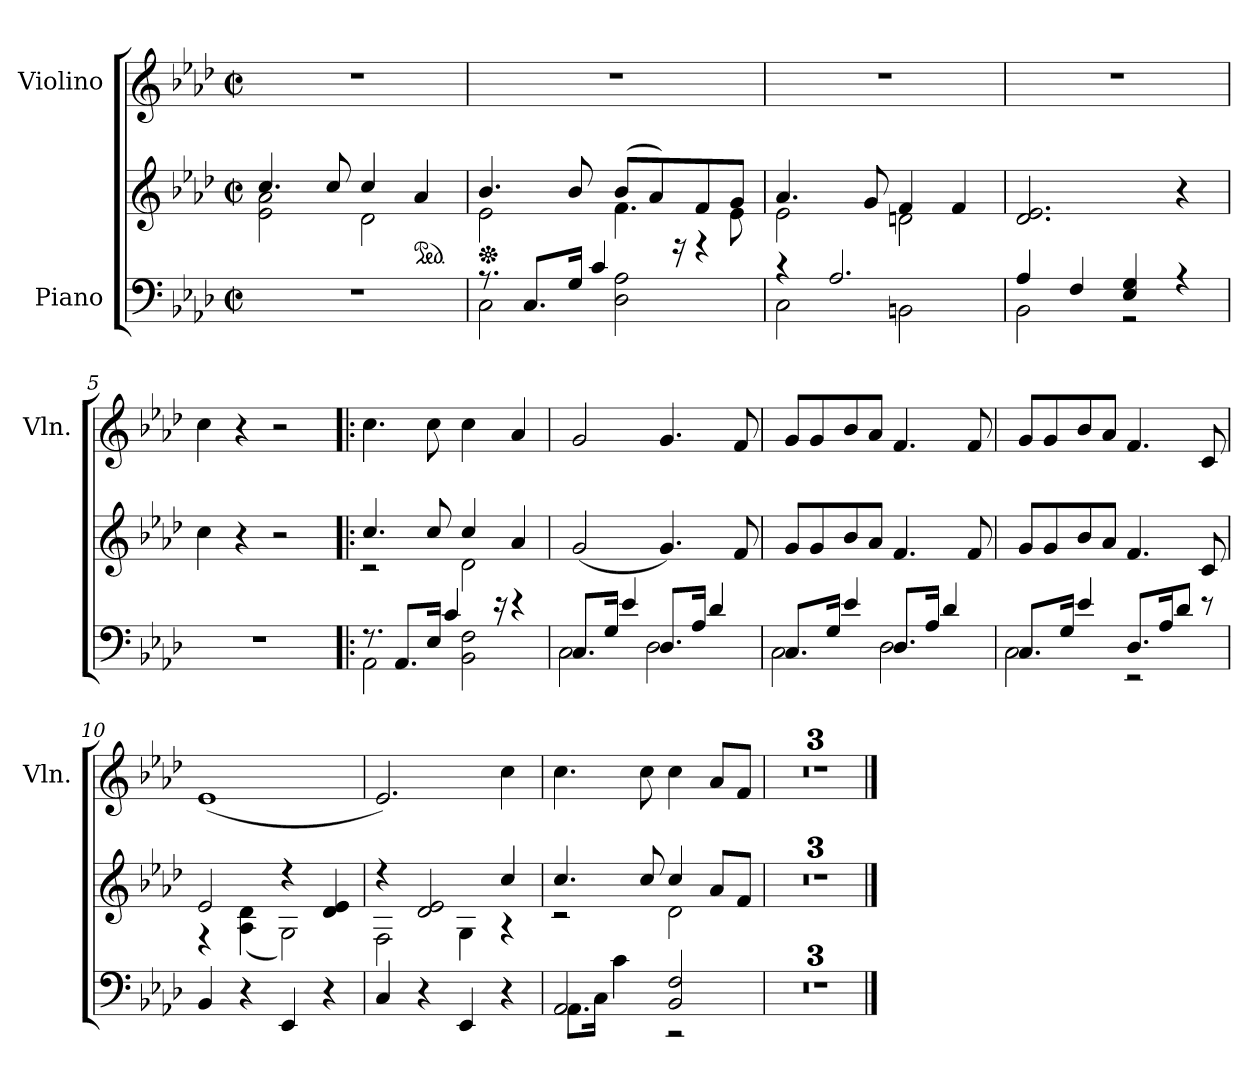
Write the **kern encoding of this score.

**kern	**kern	**kern
*part2	*part2	*part1
*staff3	*staff2	*staff1
*I"Piano	*	*I"Violino
*	*	*I'Vln.
*clefF4	*clefG2	*clefG2
*k[b-e-a-d-]	*k[b-e-a-d-]	*k[b-e-a-d-]
*M2/2	*M2/2	*M2/2
*met(c|)	*met(c|)	*met(c|)
=1	=1	=1
*	*^	*
1r	4.cc/	2e-\ 2a-\	1r
.	8cc/	.	.
.	4cc/	2d-\	.
*	*ped	*	*
.	4a-/	.	.
=2	=2	=2	=2
*^	*	*	*
*	*	*Xped	*	*
8.r	2C\	4.b-/	2e-\	1r
8.C/L	.	.	.	.
16G/Jk	.	8b-/	.	.
4c/	.	.	.	.
.	2D-\ 2A-\	(>8b-/L	4.f\	.
.	.	8a-/)	.	.
16r	.	.	.	.
4r	.	8f/	.	.
.	.	8g/J	8e-\	.
=3	=3	=3	=3	=3
4r	2C\	4.a-/	2e-\	1r
2.A-/	.	.	.	.
.	.	8g/	.	.
.	2BBn\	4f/	2dn\	.
.	.	4f/	.	.
*	*	*v	*v	*
=4	=4	=4	=4
4A-/	2BB-\	2.d-/ 2.e-/	1r
4F/	.	.	.
4E-/ 4G/	2r	.	.
4r	.	4r	.
*v	*v	*	*
!!LO:LB:g=z
=5	=5	=5
1r	4cc\	4cc\
.	4r	4r
.	2r	2r
=6!|:	=6!|:	=6!|:
*^	*^	*
8.r	2AA-\	4.cc/	2r	4.cc\
8.AA-/L	.	.	.	.
16E-/Jk	.	8cc/	.	8cc\
4c/	.	.	.	.
.	2BB-\ 2F\	4cc/	2d-\	4cc\
16r	.	.	.	.
4r	.	4a-/	.	4a-/
*	*	*v	*v	*
=7	=7	=7	=7
8.C/L	2C\	(<2g/	2g/
16G/Jk	.	.	.
4e-/	.	.	.
8.D-/L	2D-\	4.g/)	4.g/
16A-/Jk	.	.	.
4d-/	.	.	.
.	.	8f/	8f/
=8	=8	=8	=8
8.C/L	2C\	8g/L	8g/L
.	.	8g/	8g/
16G/Jk	.	.	.
4e-/	.	8b-/	8b-/
.	.	8a-/J	8a-/J
8.D-/L	2D-\	4.f/	4.f/
16A-/Jk	.	.	.
4d-/	.	.	.
.	.	8f/	8f/
!!LO:LB:g=z
=9	=9	=9	=9
8.C/L	2C\	8g/L	8g/L
.	.	8g/	8g/
16G/Jk	.	.	.
4e-/	.	8b-/	8b-/
.	.	8a-/J	8a-/J
8.D-/L	2r	4.f/	4.f/
16A-/K	.	.	.
8d-/J	.	.	.
8r	.	8c/	8c/
*v	*v	*	*
=10	=10	=10
*	*^	*
4BB-/	2e-/	4r	(<1e-
4r	.	(<4A-\ 4d-\	.
4EE-/	4r	2G\)	.
4r	4d-/ 4e-/	.	.
=11	=11	=11	=11
4C/	4r	2F\	2.e-/)
4r	2d-/ 2e-/	.	.
4EE-/	.	4G\	.
4r	4cc/	4r	4cc\
=12	=12	=12	=12
*^	*	*	*
2AA-/	8.AA-\L	4.cc/	2r	4.cc\
.	16C\Jk	.	.	.
.	4c\	.	.	.
.	.	8cc/	.	8cc\
2BB-/ 2F/	2r	4cc/	2d-\	4cc\
.	.	8a-/L	.	8a-/L
.	.	8f/J	.	8f/J
*v	*v	*	*	*
*	*v	*v	*
=13	=13	=13
1r	1r	1r
=14	=14	=14
1r	1r	1r
=15	=15	=15
1r	1r	1r
==	==	==
*-	*-	*-
